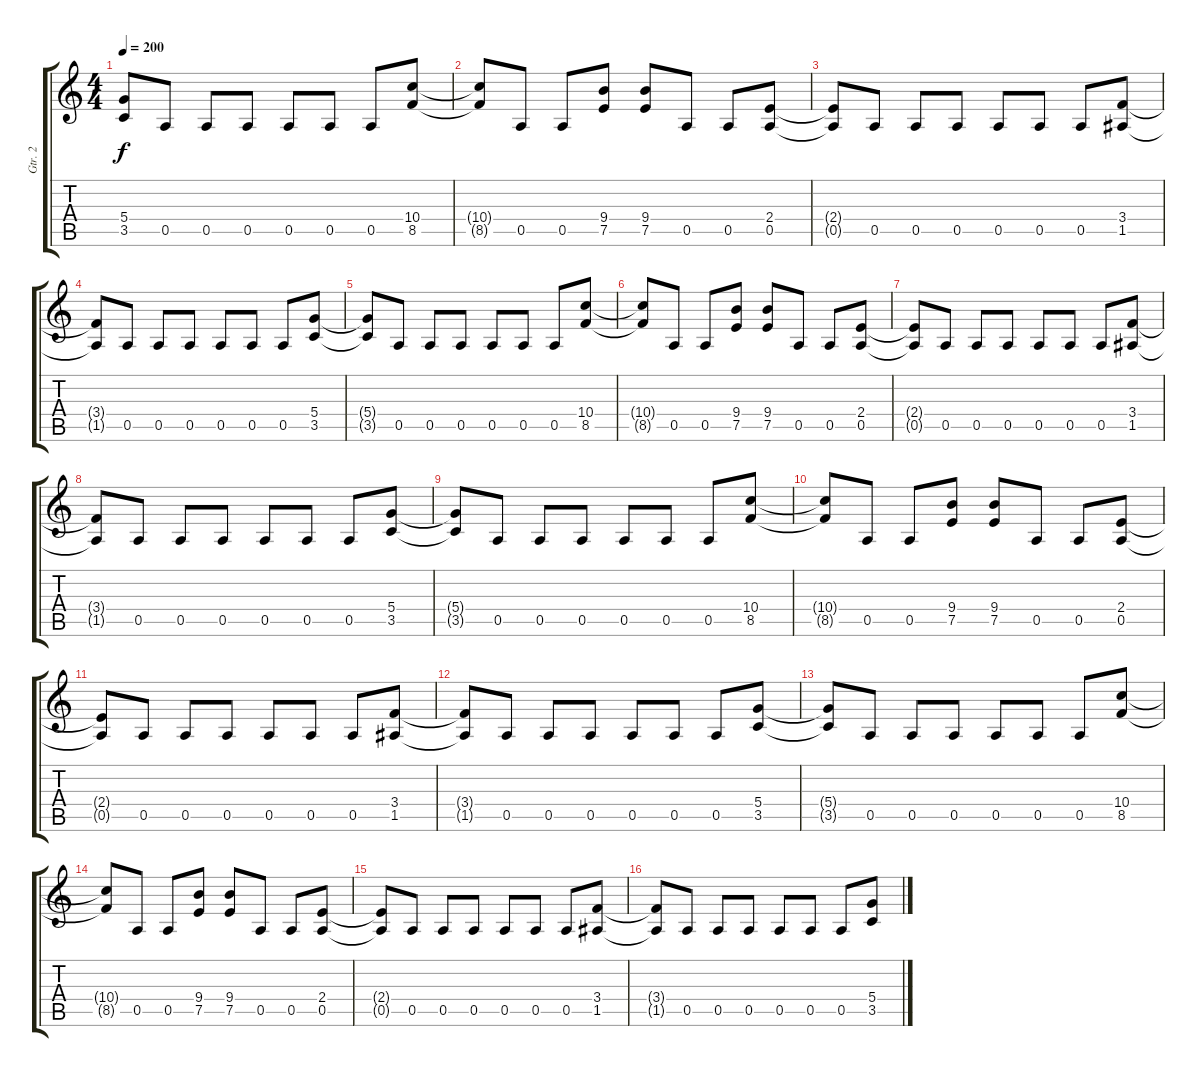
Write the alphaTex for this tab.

\track ("Gtr. 2" "Gtr. 2") {instrument distortionguitar}
\staff {score tabs}
\tuning (E4 B3 G3 D3 A2 E2) {hide}
\ts (4 4)
\tempo 200
\clef g2
\ks c
(5.4{t} 3.5{t}).8{dy f} 0.5.8 0.5.8 0.5.8 0.5.8 0.5.8 0.5.8 (10.4 8.5).8 |
(10.4{t} 8.5{t}).8 0.5.8 0.5.8 (9.4 7.5).8 (9.4 7.5).8 0.5.8 0.5.8 (2.4 0.5).8 |
(2.4{t} 0.5{t}).8 0.5.8 0.5.8 0.5.8 0.5.8 0.5.8 0.5.8 (3.4 1.5).8 |
(3.4{t} 1.5{t}).8 0.5.8 0.5.8 0.5.8 0.5.8 0.5.8 0.5.8 (5.4 3.5).8 |
(5.4{t} 3.5{t}).8 0.5.8 0.5.8 0.5.8 0.5.8 0.5.8 0.5.8 (10.4 8.5).8 |
(10.4{t} 8.5{t}).8 0.5.8 0.5.8 (9.4 7.5).8 (9.4 7.5).8 0.5.8 0.5.8 (2.4 0.5).8 |
(2.4{t} 0.5{t}).8 0.5.8 0.5.8 0.5.8 0.5.8 0.5.8 0.5.8 (3.4 1.5).8 |
(3.4{t} 1.5{t}).8 0.5.8 0.5.8 0.5.8 0.5.8 0.5.8 0.5.8 (5.4 3.5).8 |
(5.4{t} 3.5{t}).8 0.5.8 0.5.8 0.5.8 0.5.8 0.5.8 0.5.8 (10.4 8.5).8 |
(10.4{t} 8.5{t}).8 0.5.8 0.5.8 (9.4 7.5).8 (9.4 7.5).8 0.5.8 0.5.8 (2.4 0.5).8 |
(2.4{t} 0.5{t}).8 0.5.8 0.5.8 0.5.8 0.5.8 0.5.8 0.5.8 (3.4 1.5).8 |
(3.4{t} 1.5{t}).8 0.5.8 0.5.8 0.5.8 0.5.8 0.5.8 0.5.8 (5.4 3.5).8 |
(5.4{t} 3.5{t}).8 0.5.8 0.5.8 0.5.8 0.5.8 0.5.8 0.5.8 (10.4 8.5).8 |
(10.4{t} 8.5{t}).8 0.5.8 0.5.8 (9.4 7.5).8 (9.4 7.5).8 0.5.8 0.5.8 (2.4 0.5).8 |
(2.4{t} 0.5{t}).8 0.5.8 0.5.8 0.5.8 0.5.8 0.5.8 0.5.8 (3.4 1.5).8 |
(3.4{t} 1.5{t}).8 0.5.8 0.5.8 0.5.8 0.5.8 0.5.8 0.5.8 (5.4 3.5).8
